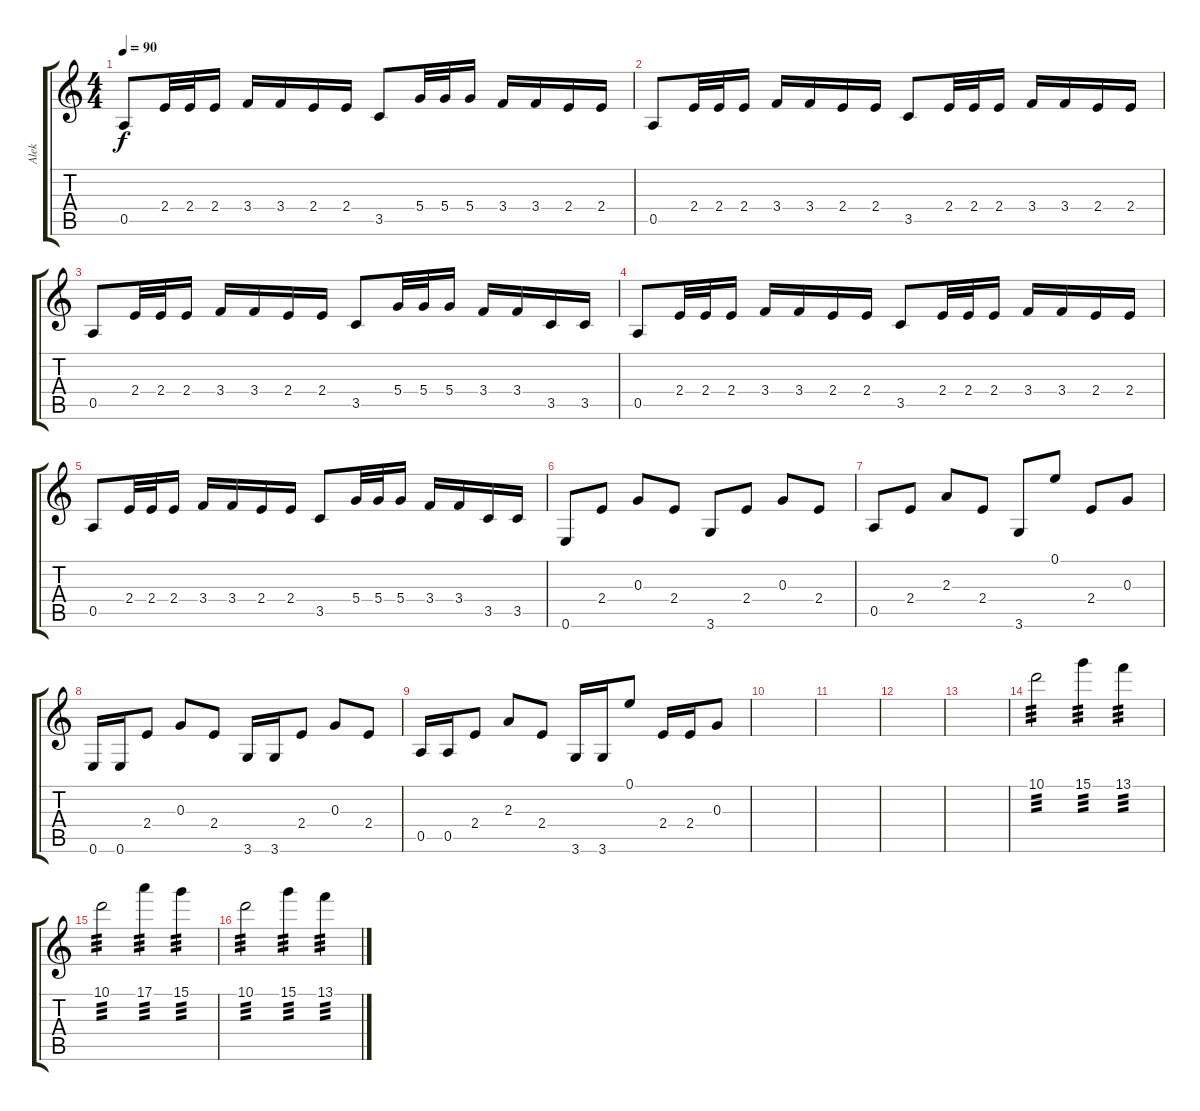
\track ("Alek" "Alek") {instrument distortionguitar}
\staff {score tabs}
\tuning (E4 B3 G3 D3 A2 E2) {hide}
\ts (4 4)
\tempo 90
\clef g2
\ks c
0.5.8{dy f} 2.4.32 2.4.32 2.4.16 3.4.16 3.4.16 2.4.16 2.4.16 3.5.8 5.4.32 5.4.32 5.4.16 3.4.16 3.4.16 2.4.16 2.4.16 |
0.5.8{volume 15} 2.4.32 2.4.32 2.4.16 3.4.16 3.4.16 2.4.16 2.4.16 3.5.8 2.4.32 2.4.32 2.4.16 3.4.16 3.4.16 2.4.16 2.4.16 |
0.5.8 2.4.32 2.4.32 2.4.16 3.4.16 3.4.16 2.4.16 2.4.16 3.5.8 5.4.32 5.4.32 5.4.16 3.4.16 3.4.16 3.5.16 3.5.16 |
0.5.8 2.4.32 2.4.32 2.4.16 3.4.16 3.4.16 2.4.16 2.4.16 3.5.8 2.4.32 2.4.32 2.4.16 3.4.16 3.4.16 2.4.16 2.4.16 |
0.5.8 2.4.32 2.4.32 2.4.16 3.4.16 3.4.16 2.4.16 2.4.16 3.5.8 5.4.32 5.4.32 5.4.16 3.4.16 3.4.16 3.5.16 3.5.16 |
0.6.8{instrument acousticguitarnylon} 2.4.8 0.3.8 2.4.8 3.6.8 2.4.8 0.3.8 2.4.8 |
0.5.8 2.4.8 2.3.8 2.4.8 3.6.8 0.1.8 2.4.8 0.3.8 |
0.6.16{instrument distortionguitar} 0.6.16 2.4.8 0.3.8 2.4.8 3.6.16 3.6.16 2.4.8 0.3.8 2.4.8 |
0.5.16 0.5.16 2.4.8 2.3.8 2.4.8 3.6.16 3.6.16 0.1.8 2.4.16 2.4.16 0.3.8 |
|
|
|
|
10.1.2{tp 3} 15.1.4{tp 3} 13.1.4{tp 3} |
10.1.2{tp 3} 17.1.4{tp 3} 15.1.4{tp 3} |
10.1.2{tp 3} 15.1.4{tp 3} 13.1.4{tp 3}
